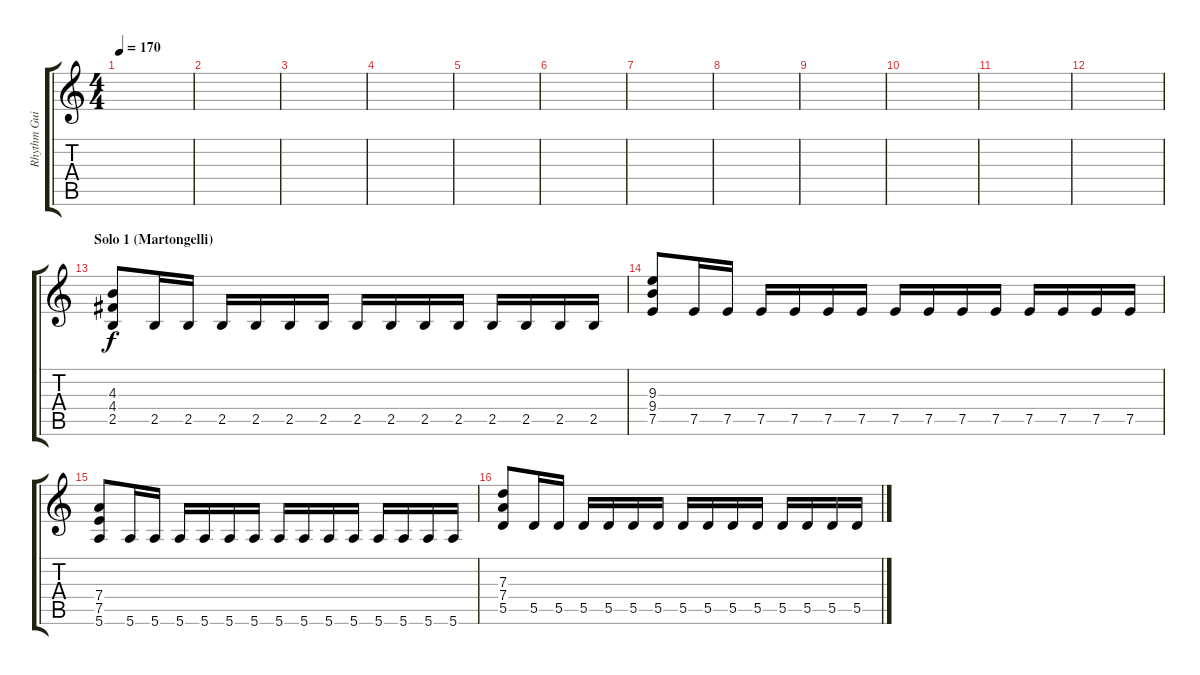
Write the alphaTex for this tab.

\track ("Rhythm Guitar 2" "Rhythm Gui") {instrument overdrivenguitar}
\staff {score tabs}
\tuning (E4 B3 G3 D3 A2 E2) {hide}
\ts (4 4)
\tempo 170
\clef g2
\ks c
|
|
|
|
\section ("" "")
|
|
|
|
|
|
|
|
\section ("" "Solo 1 (Martongelli)")
(4.3 4.4 2.5).8 2.5.16 2.5.16 2.5.16 2.5.16 2.5.16 2.5.16 2.5.16 2.5.16 2.5.16 2.5.16 2.5.16 2.5.16 2.5.16 2.5.16 |
(9.3 9.4 7.5).8 7.5.16 7.5.16 7.5.16 7.5.16 7.5.16 7.5.16 7.5.16 7.5.16 7.5.16 7.5.16 7.5.16 7.5.16 7.5.16 7.5.16 |
(7.4 7.5 5.6).8 5.6.16 5.6.16 5.6.16 5.6.16 5.6.16 5.6.16 5.6.16 5.6.16 5.6.16 5.6.16 5.6.16 5.6.16 5.6.16 5.6.16 |
(7.3 7.4 5.5).8 5.5.16 5.5.16 5.5.16 5.5.16 5.5.16 5.5.16 5.5.16 5.5.16 5.5.16 5.5.16 5.5.16 5.5.16 5.5.16 5.5.16
